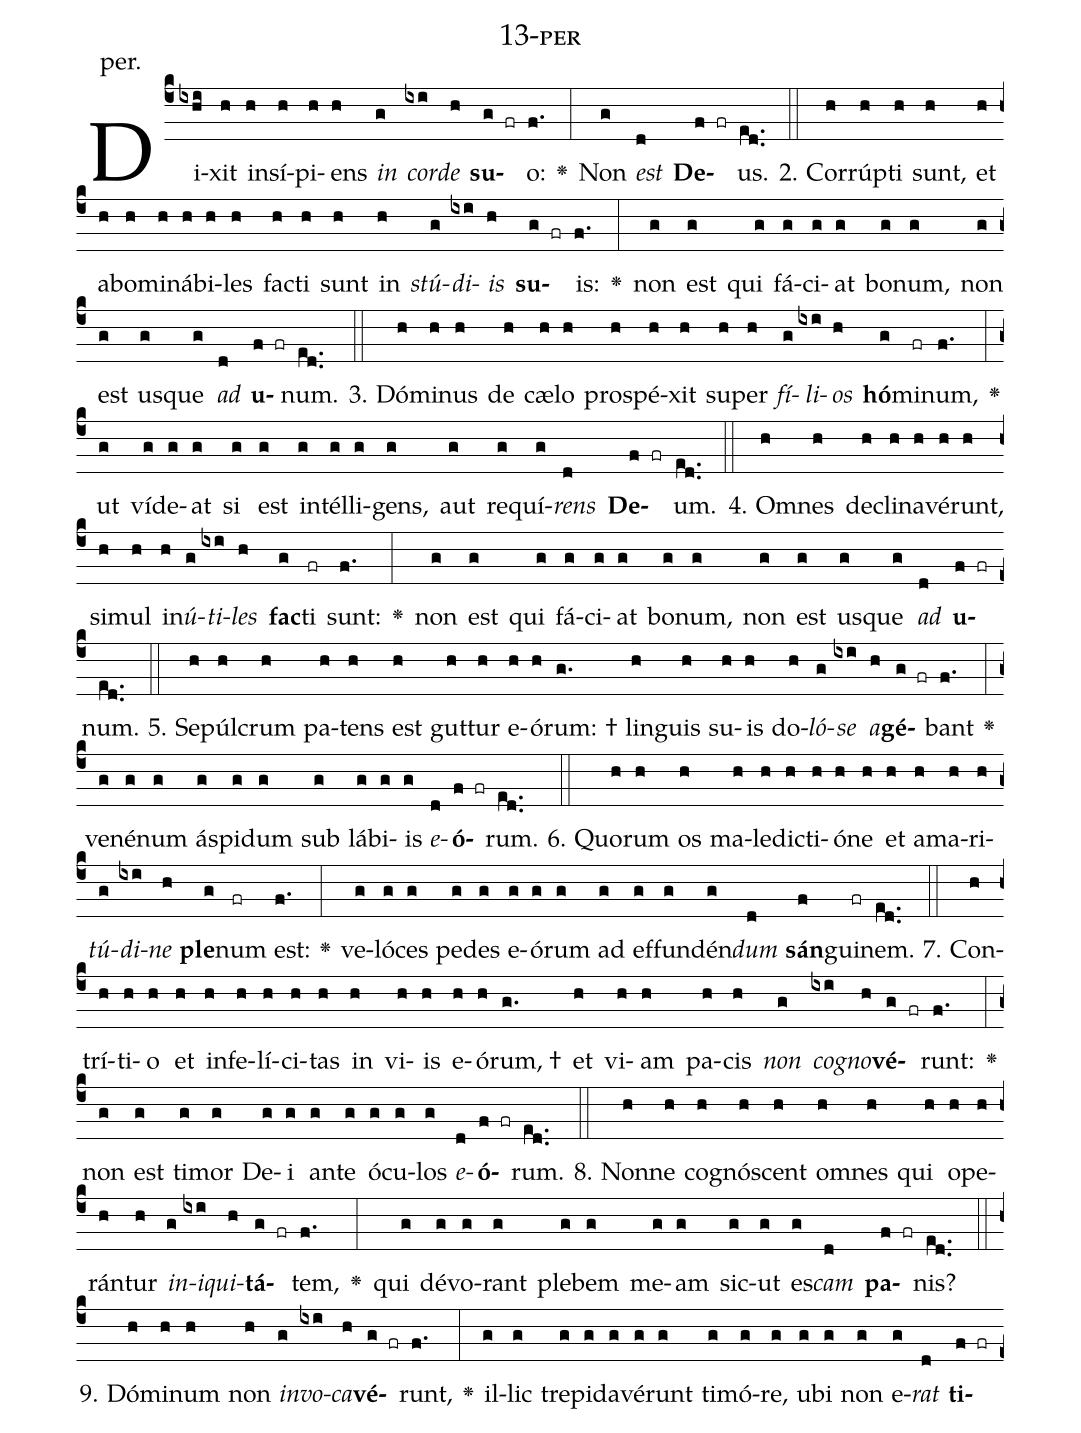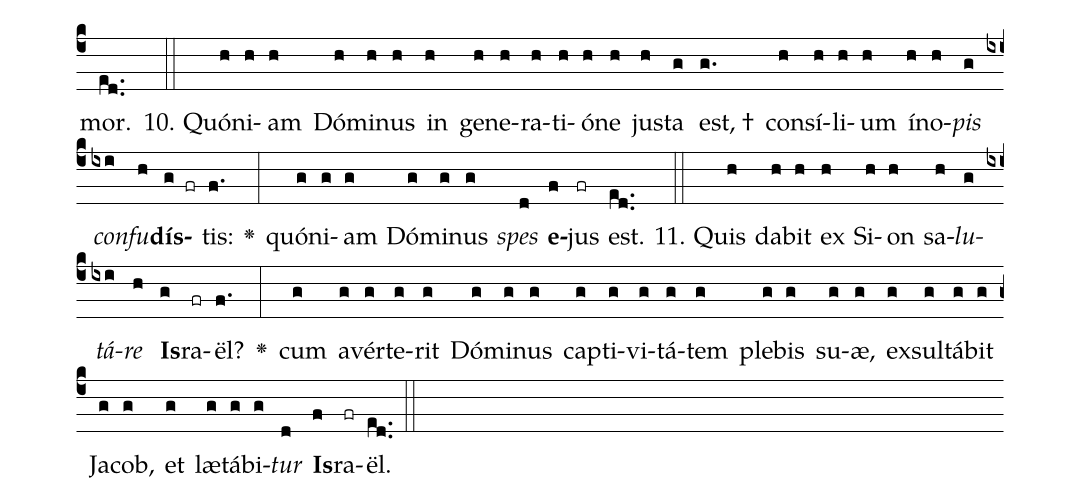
name: 13-per;
annotation: per.;
%%
(c4)Di(ixhi)xit(h) in(h)sí(h)pi(h)ens(h) <i>in</i>(g) <i>cor</i>(ixi)<i>de</i>(h) <b>su</b>(g fr)o:(f.) <v>\greheightstar</v>(:) Non(g) <i>est</i>(d) <b>De</b>(f fr)us.(ed..) (::)
2. Cor(h)rúp(h)ti(h) sunt,(h) et(h) ab(h)o(h)mi(h)ná(h)bi(h)les(h) fac(h)ti(h) sunt(h) in(h) <i>stú</i>(g)<i>di</i>(ixi)<i>is</i>(h) <b>su</b>(g fr)is:(f.) <v>\greheightstar</v>(:) non(g) est(g) qui(g) fá(g)ci(g)at(g) bo(g)num,(g) non(g) est(g) us(g)que(g) <i>ad</i>(d) <b>u</b>(f fr)num.(ed..) (::)
3. Dó(h)mi(h)nus(h) de(h) cæ(h)lo(h) pro(h)spé(h)xit(h) su(h)per(h) <i>fí</i>(g)<i>li</i>(ixi)<i>os</i>(h) <b>hó</b>(g)mi(fr)num,(f.) <v>\greheightstar</v>(:) ut(g) ví(g)de(g)at(g) si(g) est(g) in(g)tél(g)li(g)gens,(g) aut(g) re(g)quí(g)<i>rens</i>(d) <b>De</b>(f fr)um.(ed..) (::)
4. Om(h)nes(h) de(h)cli(h)na(h)vé(h)runt,(h) si(h)mul(h) in(h)<i>ú</i>(g)<i>ti</i>(ixi)<i>les</i>(h) <b>fac</b>(g)ti(fr) sunt:(f.) <v>\greheightstar</v>(:) non(g) est(g) qui(g) fá(g)ci(g)at(g) bo(g)num,(g) non(g) est(g) us(g)que(g) <i>ad</i>(d) <b>u</b>(f fr)num.(ed..) (::)
5. Se(h)púl(h)crum(h) pa(h)tens(h) est(h) gut(h)tur(h) e(h)ó(h)rum: †(g.) lin(h)guis(h) su(h)is(h) do(h)<i>ló</i>(g)<i>se</i>(ixi) <i>a</i>(h)<b>gé</b>(g fr)bant(f.) <v>\greheightstar</v>(:) ve(g)né(g)num(g) ás(g)pi(g)dum(g) sub(g) lá(g)bi(g)is(g) <i>e</i>(d)<b>ó</b>(f fr)rum.(ed..) (::)
6. Quo(h)rum(h) os(h) ma(h)le(h)dic(h)ti(h)ó(h)ne(h) et(h) a(h)ma(h)ri(h)<i>tú</i>(g)<i>di</i>(ixi)<i>ne</i>(h) <b>ple</b>(g)num(fr) est:(f.) <v>\greheightstar</v>(:) ve(g)ló(g)ces(g) pe(g)des(g) e(g)ó(g)rum(g) ad(g) ef(g)fun(g)dén(g)<i>dum</i>(d) <b>sán</b>(f)gui(fr)nem.(ed..) (::)
7. Con(h)trí(h)ti(h)o(h) et(h) in(h)fe(h)lí(h)ci(h)tas(h) in(h) vi(h)is(h) e(h)ó(h)rum, †(g.) et(h) vi(h)am(h) pa(h)cis(h) <i>non</i>(g) <i>co</i>(ixi)<i>gno</i>(h)<b>vé</b>(g fr)runt:(f.) <v>\greheightstar</v>(:) non(g) est(g) ti(g)mor(g) De(g)i(g) an(g)te(g) ó(g)cu(g)los(g) <i>e</i>(d)<b>ó</b>(f fr)rum.(ed..) (::)
8. Non(h)ne(h) co(h)gnó(h)scent(h) om(h)nes(h) qui(h) o(h)pe(h)rán(h)tur(h) <i>in</i>(g)<i>i</i>(ixi)<i>qui</i>(h)<b>tá</b>(g fr)tem,(f.) <v>\greheightstar</v>(:) qui(g) dé(g)vo(g)rant(g) ple(g)bem(g) me(g)am(g) sic(g)ut(g) es(g)<i>cam</i>(d) <b>pa</b>(f fr)nis?(ed..) (::)
9. Dó(h)mi(h)num(h) non(h) <i>in</i>(g)<i>vo</i>(ixi)<i>ca</i>(h)<b>vé</b>(g fr)runt,(f.) <v>\greheightstar</v>(:) il(g)lic(g) tre(g)pi(g)da(g)vé(g)runt(g) ti(g)mó(g)re,(g) u(g)bi(g) non(g) e(g)<i>rat</i>(d) <b>ti</b>(f fr)mor.(ed..) (::)
10. Quón(h)i(h)am(h) Dó(h)mi(h)nus(h) in(h) ge(h)ne(h)ra(h)ti(h)ó(h)ne(h) jus(h)ta(g) est, †(g.) con(h)sí(h)li(h)um(h) ín(h)o(h)<i>pis</i>(g) <i>con</i>(ixi)<i>fu</i>(h)<b>dís</b>(g fr)tis:(f.) <v>\greheightstar</v>(:) quón(g)i(g)am(g) Dó(g)mi(g)nus(g) <i>spes</i>(d) <b>e</b>(f)jus(fr) est.(ed..) (::)
11. Quis(h) da(h)bit(h) ex(h) Si(h)on(h) sa(h)<i>lu</i>(g)<i>tá</i>(ixi)<i>re</i>(h) <b>Is</b>(g)ra(fr)ël?(f.) <v>\greheightstar</v>(:) cum(g) a(g)vér(g)te(g)rit(g) Dó(g)mi(g)nus(g) cap(g)ti(g)vi(g)tá(g)tem(g) ple(g)bis(g) su(g)æ,(g) ex(g)sul(g)tá(g)bit(g) Ja(g)cob,(g) et(g) læ(g)tá(g)bi(g)<i>tur</i>(d) <b>Is</b>(f)ra(fr)ël.(ed..) (::)
